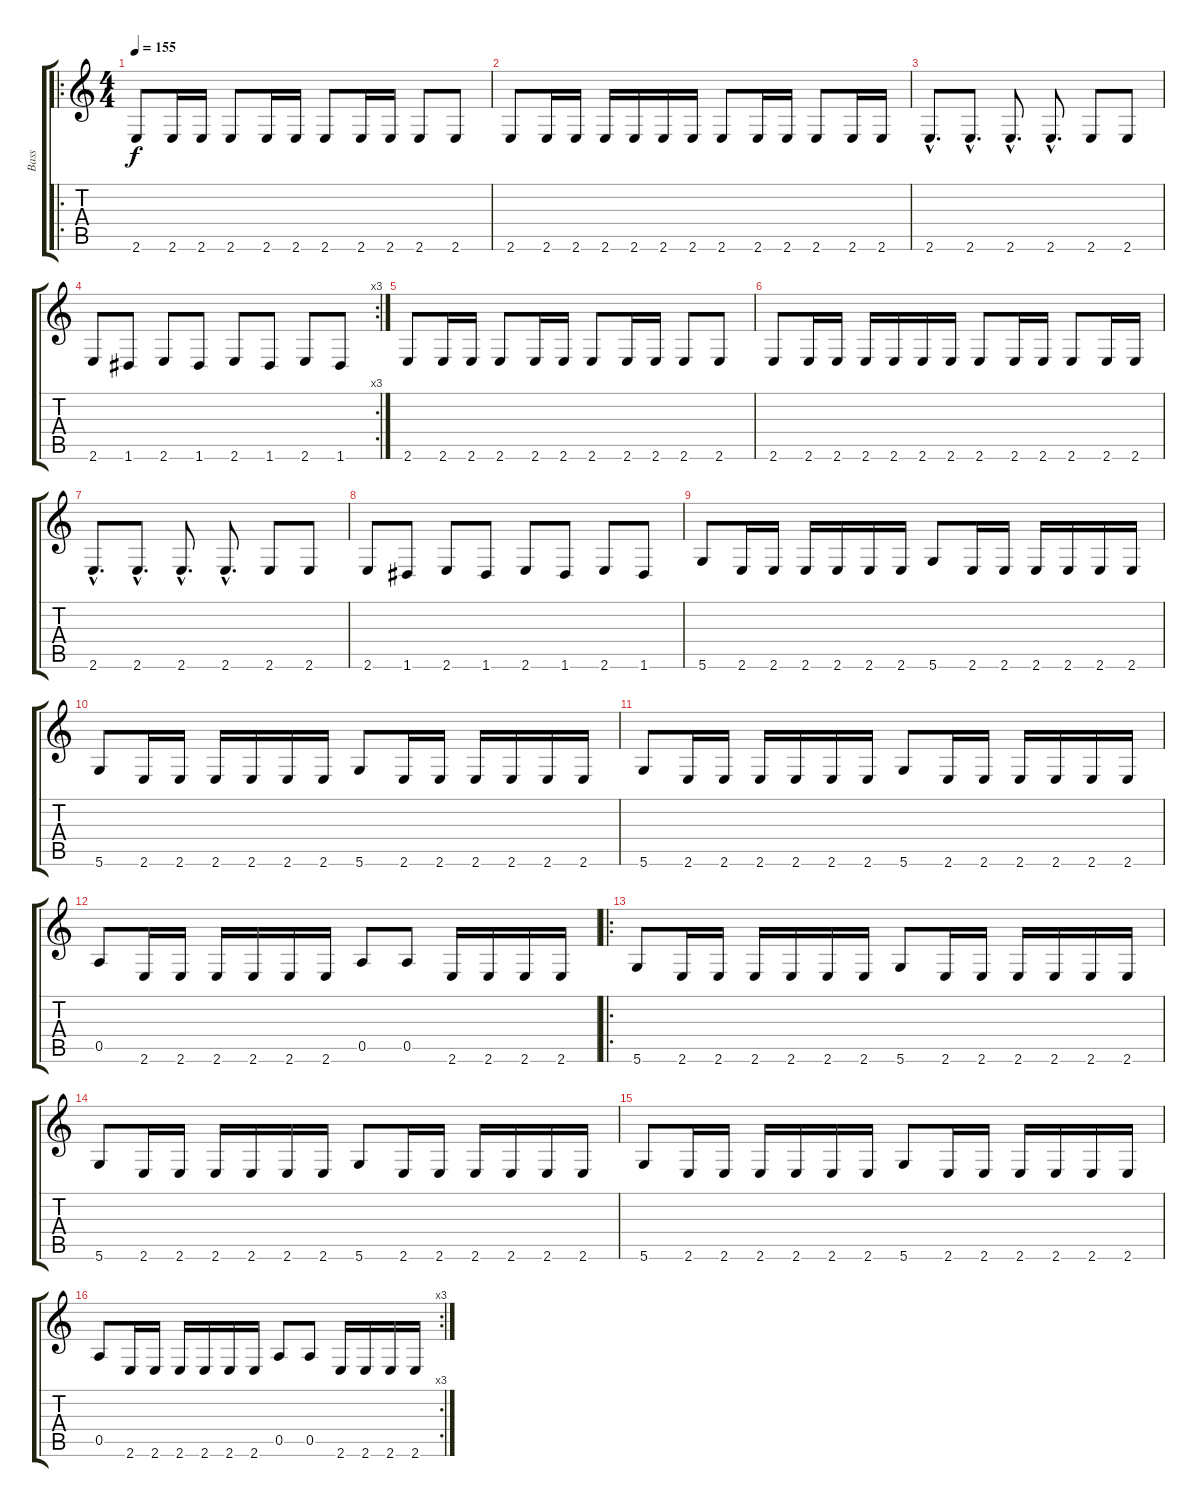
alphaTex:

\track ("Bass" "Bass") {instrument electricbasspick}
\staff {score tabs}
\tuning (E4 B3 G3 D3 A2 D2) {hide}
\ro
\ts (4 4)
\tempo 155
\clef g2
\ks c
2.6.8{dy f instrument electricbasspick} 2.6.16 2.6.16 2.6.8 2.6.16 2.6.16 2.6.8 2.6.16 2.6.16 2.6.8 2.6.8 |
2.6.8 2.6.16 2.6.16 2.6.16 2.6.16 2.6.16 2.6.16 2.6.8 2.6.16 2.6.16 2.6.8 2.6.16 2.6.16 |
2.6{hac}.8{d} 2.6{hac}.8{d} 2.6{hac}.8{d} 2.6{hac}.8{d} 2.6.8 2.6.8 |
\rc 3
2.6.8 1.6.8 2.6.8 1.6.8 2.6.8 1.6.8 2.6.8 1.6.8 |
2.6.8 2.6.16 2.6.16 2.6.8 2.6.16 2.6.16 2.6.8 2.6.16 2.6.16 2.6.8 2.6.8 |
2.6.8 2.6.16 2.6.16 2.6.16 2.6.16 2.6.16 2.6.16 2.6.8 2.6.16 2.6.16 2.6.8 2.6.16 2.6.16 |
2.6{hac}.8{d} 2.6{hac}.8{d} 2.6{hac}.8{d} 2.6{hac}.8{d} 2.6.8 2.6.8 |
2.6.8 1.6.8 2.6.8 1.6.8 2.6.8 1.6.8 2.6.8 1.6.8 |
5.6.8 2.6.16 2.6.16 2.6.16 2.6.16 2.6.16 2.6.16 5.6.8 2.6.16 2.6.16 2.6.16 2.6.16 2.6.16 2.6.16 |
5.6.8 2.6.16 2.6.16 2.6.16 2.6.16 2.6.16 2.6.16 5.6.8 2.6.16 2.6.16 2.6.16 2.6.16 2.6.16 2.6.16 |
5.6.8 2.6.16 2.6.16 2.6.16 2.6.16 2.6.16 2.6.16 5.6.8 2.6.16 2.6.16 2.6.16 2.6.16 2.6.16 2.6.16 |
0.5.8 2.6.16 2.6.16 2.6.16 2.6.16 2.6.16 2.6.16 0.5.8 0.5.8 2.6.16 2.6.16 2.6.16 2.6.16 |
\ro
5.6.8 2.6.16 2.6.16 2.6.16 2.6.16 2.6.16 2.6.16 5.6.8 2.6.16 2.6.16 2.6.16 2.6.16 2.6.16 2.6.16 |
5.6.8 2.6.16 2.6.16 2.6.16 2.6.16 2.6.16 2.6.16 5.6.8 2.6.16 2.6.16 2.6.16 2.6.16 2.6.16 2.6.16 |
5.6.8 2.6.16 2.6.16 2.6.16 2.6.16 2.6.16 2.6.16 5.6.8 2.6.16 2.6.16 2.6.16 2.6.16 2.6.16 2.6.16 |
\rc 3
0.5.8 2.6.16 2.6.16 2.6.16 2.6.16 2.6.16 2.6.16 0.5.8 0.5.8 2.6.16 2.6.16 2.6.16 2.6.16
